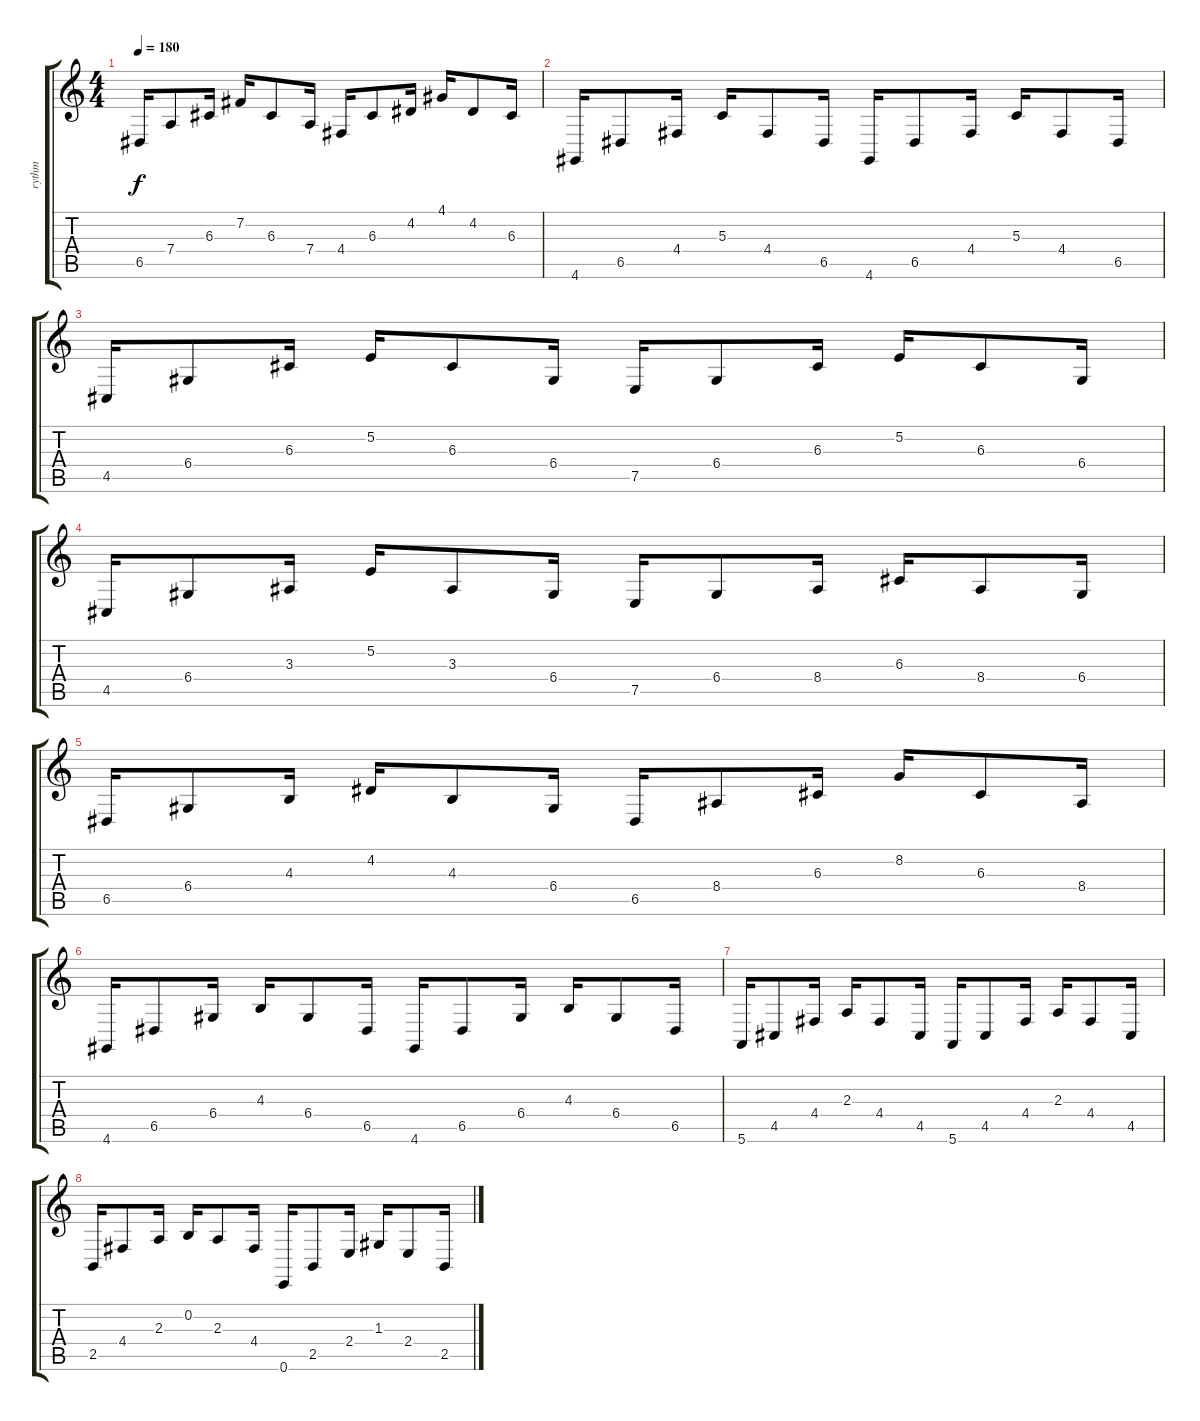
\track ("rythm" "rythm") {instrument acousticgrandpiano}
\staff {score tabs}
\tuning (E4 B3 G3 D3 A2 E2) {hide}
\ts (4 4)
\tempo 180
\clef g2
\ks c
6.5.16{dy f} 7.4.8 6.3.16 7.2.16 6.3.8 7.4.16 4.4.16 6.3.8 4.2.16 4.1.16 4.2.8 6.3.16 |
4.6.16 6.5.8 4.4.16 5.3.16 4.4.8 6.5.16 4.6.16 6.5.8 4.4.16 5.3.16 4.4.8 6.5.16 |
4.5.16 6.4.8 6.3.16 5.2.16 6.3.8 6.4.16 7.5.16 6.4.8 6.3.16 5.2.16 6.3.8 6.4.16 |
4.5.16 6.4.8 3.3.16 5.2.16 3.3.8 6.4.16 7.5.16 6.4.8 8.4.16 6.3.16 8.4.8 6.4.16 |
6.5.16 6.4.8 4.3.16 4.2.16 4.3.8 6.4.16 6.5.16 8.4.8 6.3.16 8.2.16 6.3.8 8.4.16 |
4.6.16 6.5.8 6.4.16 4.3.16 6.4.8 6.5.16 4.6.16 6.5.8 6.4.16 4.3.16 6.4.8 6.5.16 |
5.6.16 4.5.8 4.4.16 2.3.16 4.4.8 4.5.16 5.6.16 4.5.8 4.4.16 2.3.16 4.4.8 4.5.16 |
2.5.16 4.4.8 2.3.16 0.2.16 2.3.8 4.4.16 0.6.16 2.5.8 2.4.16 1.3.16 2.4.8 2.5.16
